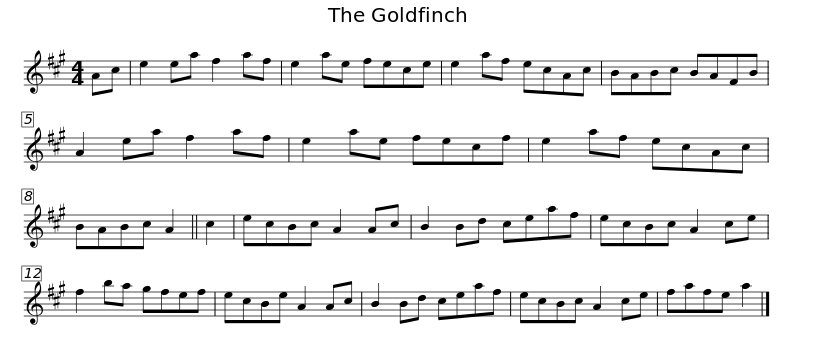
X:1
L:1/8
M:4/4
I:linebreak $
K:A
V:1 treble
V:1
 Ac | e2 ea f2 af | e2 ae fece | e2 af ecAc | BABc BAFB | %5
 A2 ea f2 af | e2 ae fecf |$ e2 af ecAc | BABc A2 || c2 | %10
 ecBc A2 Ac | B2 Bd ceaf | ecBc A2 ce | f2 ba gfef |$ ecBe A2 Ac | %15
 B2 Bd ceaf | ecBc A2 ce | fafe a2 |] %18
